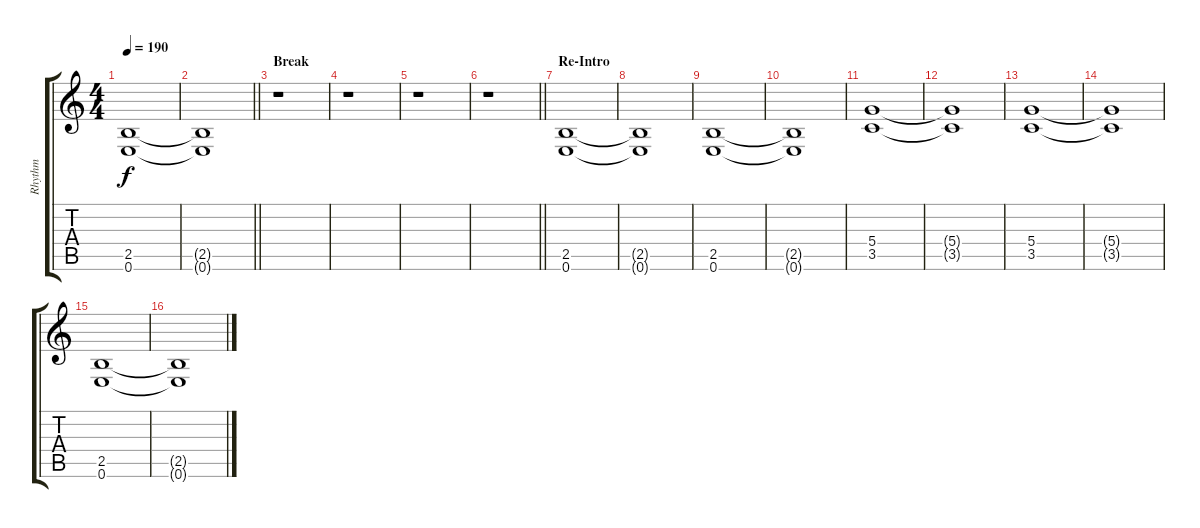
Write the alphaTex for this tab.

\track ("Rhythm" "Rhythm") {instrument distortionguitar}
\staff {score tabs}
\tuning (E4 B3 G3 D3 A2 E2) {hide}
\ts (4 4)
\tempo 190
\clef g2
\ks c
(2.5 0.6).1{dy f} |
\barLineRight lightlight
(2.5{t} 0.6{t}).1 |
\section ("" "Break")
r.1 |
r.1 |
r.1 |
\barLineRight lightlight
r.1 |
\section ("" "Re-Intro")
(2.5 0.6).1 |
(2.5{t} 0.6{t}).1 |
(2.5 0.6).1 |
(2.5{t} 0.6{t}).1 |
(5.4 3.5).1 |
(5.4{t} 3.5{t}).1 |
(5.4 3.5).1 |
(5.4{t} 3.5{t}).1 |
(2.5 0.6).1 |
(2.5{t} 0.6{t}).1
